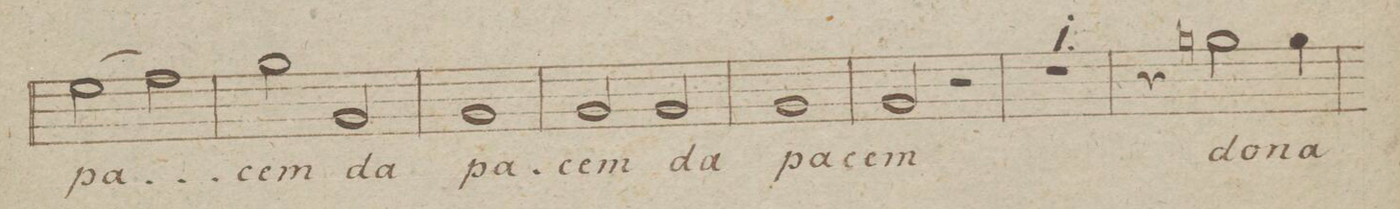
**kern	**text	**dynam
*I"Basso	*	*
*clefF4	*	*
*k[b-e-]	*	*
*met(c|)	*	*
*M2/2	*	*
(2G\	pa-	.
2A\)	.	.
=84	=84	=84
2B-\	-cem	.
2BB-/	da	.
=85	=85	=85
1BB-	pa-	.
=86	=86	=86
2BB-/	-cem	.
2BB-/	da	.
=87	=87	=87
1BB-	pa-	.
=88	=88	=88
2BB-/	-cem	.
2r	.	.
=89	=89	=89
1r	.	.
=90	=90	=90
4r	.	.
2Bn\	do-	.
4B\	-na	.
=91	=91	=91
*-	*-	*-
